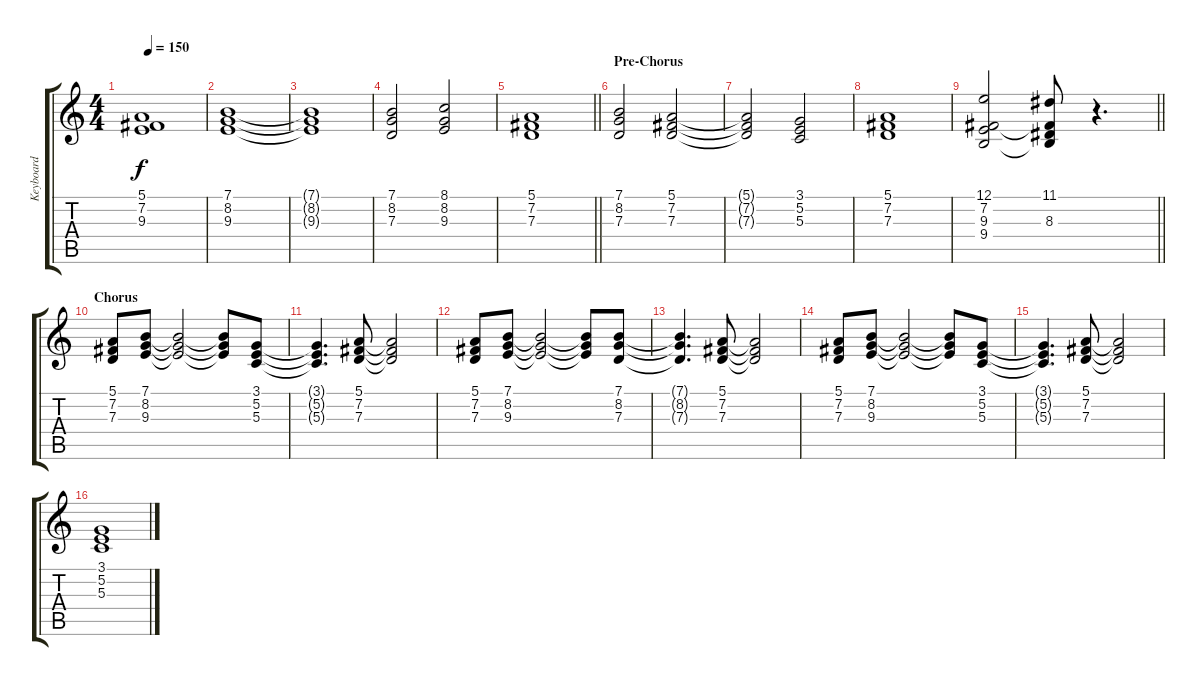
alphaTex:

\track ("Keyboard" "Keyboard") {instrument stringensemble1}
\staff {score tabs}
\tuning (E4 B3 G3 D3 A2 E2) {hide}
\ts (4 4)
\tempo 150
\clef g2
\ks c
(5.1 7.2 9.3{t}).1{dy f} |
(7.1 8.2 9.3).1 |
(7.1{t} 8.2{t} 9.3{t}).1 |
(7.1 8.2 7.3).2 (8.1 8.2 9.3).2 |
\barLineRight lightlight
(5.1 7.2 7.3).1 |
\section ("" "Pre-Chorus")
(7.1 8.2 7.3).2 (5.1 7.2 7.3).2 |
(5.1{t} 7.2{t} 7.3{t}).2 (3.1 5.2 5.3).2 |
(5.1 7.2 7.3).1 |
\barLineRight lightlight
(12.1 7.2 9.3 9.4).2 (11.1 7.2{t} 8.3 9.4{t}).8 r.4{d} |
\section ("" "Chorus")
(5.1 7.2 7.3).8 (7.1 8.2 9.3).8 (7.1{t} 8.2{t} 9.3{t}).2 (7.1{t} 8.2{t} 9.3{t}).8 (3.1 5.2 5.3).8 |
(3.1{t} 5.2{t} 5.3{t}).4{d} (5.1 7.2 7.3).8 (5.1{t} 7.2{t} 7.3{t}).2 |
(5.1 7.2 7.3).8 (7.1 8.2 9.3).8 (7.1{t} 8.2{t} 9.3{t}).2 (7.1{t} 8.2{t} 9.3{t}).8 (7.1 8.2 7.3).8 |
(7.1{t} 8.2{t} 7.3{t}).4{d} (5.1 7.2 7.3).8 (5.1{t} 7.2{t} 7.3{t}).2 |
(5.1 7.2 7.3).8 (7.1 8.2 9.3).8 (7.1{t} 8.2{t} 9.3{t}).2 (7.1{t} 8.2{t} 9.3{t}).8 (3.1 5.2 5.3).8 |
(3.1{t} 5.2{t} 5.3{t}).4{d} (5.1 7.2 7.3).8 (5.1{t} 7.2{t} 7.3{t}).2 |
(3.1 5.2 5.3).1
